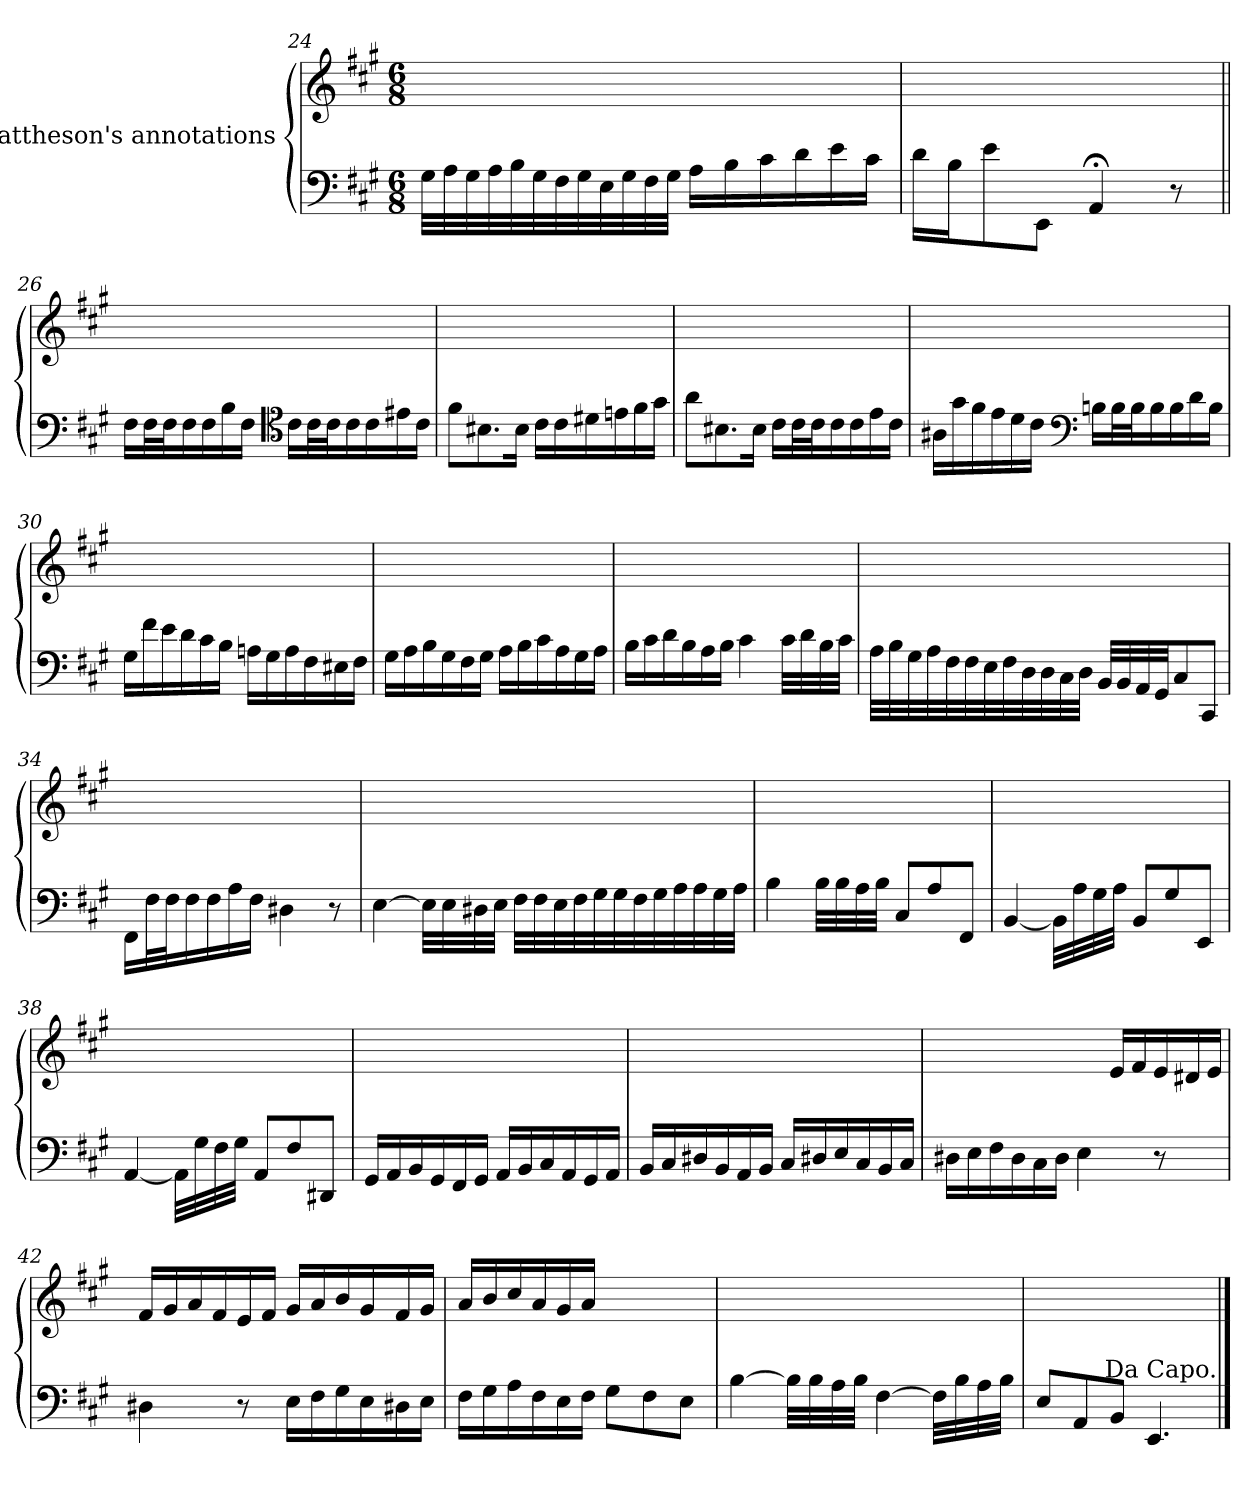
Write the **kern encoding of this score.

**kern	**kern
*part2	*part1
*staff2	*staff1
*	*I"Mattheson's annotations
!!LO:LB:g=z
*clefF4	*clefG2
*k[f#c#g#]	*k[f#c#g#]
*M6/8	*M6/8
=24	=24
32G#\LLL	2.ryy
32A\	.
32G#\	.
32A\	.
32B\	.
32G#\	.
32F#\	.
32G#\	.
32E\	.
32G#\	.
32F#\	.
32G#\JJJ	.
16A\LL	.
16B\	.
16c#\	.
16d\	.
16e\	.
16c#\JJ	.
=25	=25
16d\LL	2.ryy
16B\J	.
8e\	.
8EE\J	.
4AA;</	.
8r	.
=26||	=26||
16F#\LL	2.ryy
32F#\L	.
32F#\J	.
16F#\	.
16F#\	.
16B\	.
16F#\JJ	.
*clefC4	*
16c#\LL	.
32c#\L	.
32c#\J	.
16c#\	.
16c#\	.
16e#X\	.
16c#\JJ	.
=27	=27
8f#\L	2.ryy
8.B#X\	.
16B#\Jk	.
16c#\LL	.
16c#\	.
16d#X\	.
16en\	.
16f#\	.
16g#\JJ	.
=28	=28
8a\L	2.ryy
8.B#X\	.
16B#\Jk	.
16c#\LL	.
32c#\L	.
32c#\J	.
16c#\	.
16c#\	.
16e\	.
16c#\JJ	.
=29	=29
16A#X\LL	2.ryy
16g#\	.
16f#\	.
16e\	.
16d\	.
16c#\JJ	.
*clefF4	*
16Bn\LL	.
32B\L	.
32B\J	.
16B\	.
16B\	.
16d\	.
16B\JJ	.
=30	=30
16G#\LL	2.ryy
16f#\	.
16e\	.
16d\	.
16c#\	.
16B\JJ	.
16An\LL	.
16G#\	.
16A\	.
16F#\	.
16E#X\	.
16F#\JJ	.
=31	=31
16G#\LL	2.ryy
16A\	.
16B\	.
16G#\	.
16F#\	.
16G#\JJ	.
16A\LL	.
16B\	.
16c#\	.
16A\	.
16G#\	.
16A\JJ	.
=32	=32
16B\LL	2.ryy
16c#\	.
16d\	.
16B\	.
16A\	.
16B\JJ	.
4c#\	.
32c#\LLL	.
32d\	.
32B\	.
32c#\JJJ	.
=33	=33
32A\LLL	2.ryy
32B\	.
32G#\	.
32A\	.
32F#\	.
32F#\	.
32E\	.
32F#\	.
32D\	.
32D\	.
32C#\	.
32D\JJJ	.
32BB/LLL	.
32BB/	.
32AA/	.
32GG#/JJ	.
8C#/	.
8CC#/J	.
=34	=34
16FF#\LL	2.ryy
32F#\L	.
32F#\J	.
16F#\	.
16F#\	.
16A\	.
16F#\JJ	.
4D#X\	.
8r	.
=35	=35
[4E\	2.ryy
32E\LLL]	.
32E\	.
32D#X\	.
32E\JJJ	.
32F#\LLL	.
32F#\	.
32E\	.
32F#\	.
32G#\	.
32G#\	.
32F#\	.
32G#\	.
32A\	.
32A\	.
32G#\	.
32A\JJJ	.
=36	=36
4B\	2.ryy
32B\LLL	.
32B\	.
32A\	.
32B\JJJ	.
8C#/L	.
8A/	.
8FF#/J	.
=37	=37
[4BB/	2.ryy
32BB\LLL]	.
32A\	.
32G#\	.
32A\JJJ	.
8BB/L	.
8G#/	.
8EE/J	.
=38	=38
[4AA/	2.ryy
32AA\LLL]	.
32G#\	.
32F#\	.
32G#\JJJ	.
8AA/L	.
8F#/	.
8DD#X/J	.
=39	=39
16GG#/LL	2.ryy
16AA/	.
16BB/	.
16GG#/	.
16FF#/	.
16GG#/JJ	.
16AA/LL	.
16BB/	.
16C#/	.
16AA/	.
16GG#/	.
16AA/JJ	.
=40	=40
16BB/LL	2.ryy
16C#/	.
16D#X/	.
16BB/	.
16AA/	.
16BB/JJ	.
16C#/LL	.
16D#X/	.
16E/	.
16C#/	.
16BB/	.
16C#/JJ	.
!!LO:LB:g=z
=41	=41
16D#X\LL	4ryy
16E\	.
16F#\	.
16D#\	.
16C#\	4ryy
16D#\JJ	.
4E\	.
.	16e/LL
.	16f#/
8r	16e/
.	16d#X/
16ryy	16e/JJ
=42	=42
4D#X\	16f#/LL
.	16g#/
.	16a/
.	16f#/
8r	16e/
.	16f#/JJ
16E\LL	16g#/LL
16F#\	16a/
16G#\	16b/
16E\	16g#/
16D#X\	16f#/
16E\JJ	16g#/JJ
=43	=43
16F#\LL	16a/LL
16G#\	16b/
16A\	16cc#/
16F#\	16a/
16E\	16g#/
16F#\JJ	16a/JJ
8G#\L	4.ryy
8F#\	.
8E\J	.
=44	=44
[4B\	2.ryy
32B\LLL]	.
32B\	.
32A\	.
32B\JJJ	.
[4F#\	.
32F#\LLL]	.
32B\	.
32A\	.
32B\JJJ	.
=45	=45
8E/L	2.ryy
8AA/	.
8BB/J	.
4.EE/	.
!LO:TX:t=Da Capo.	!
==	==
*-	*-
